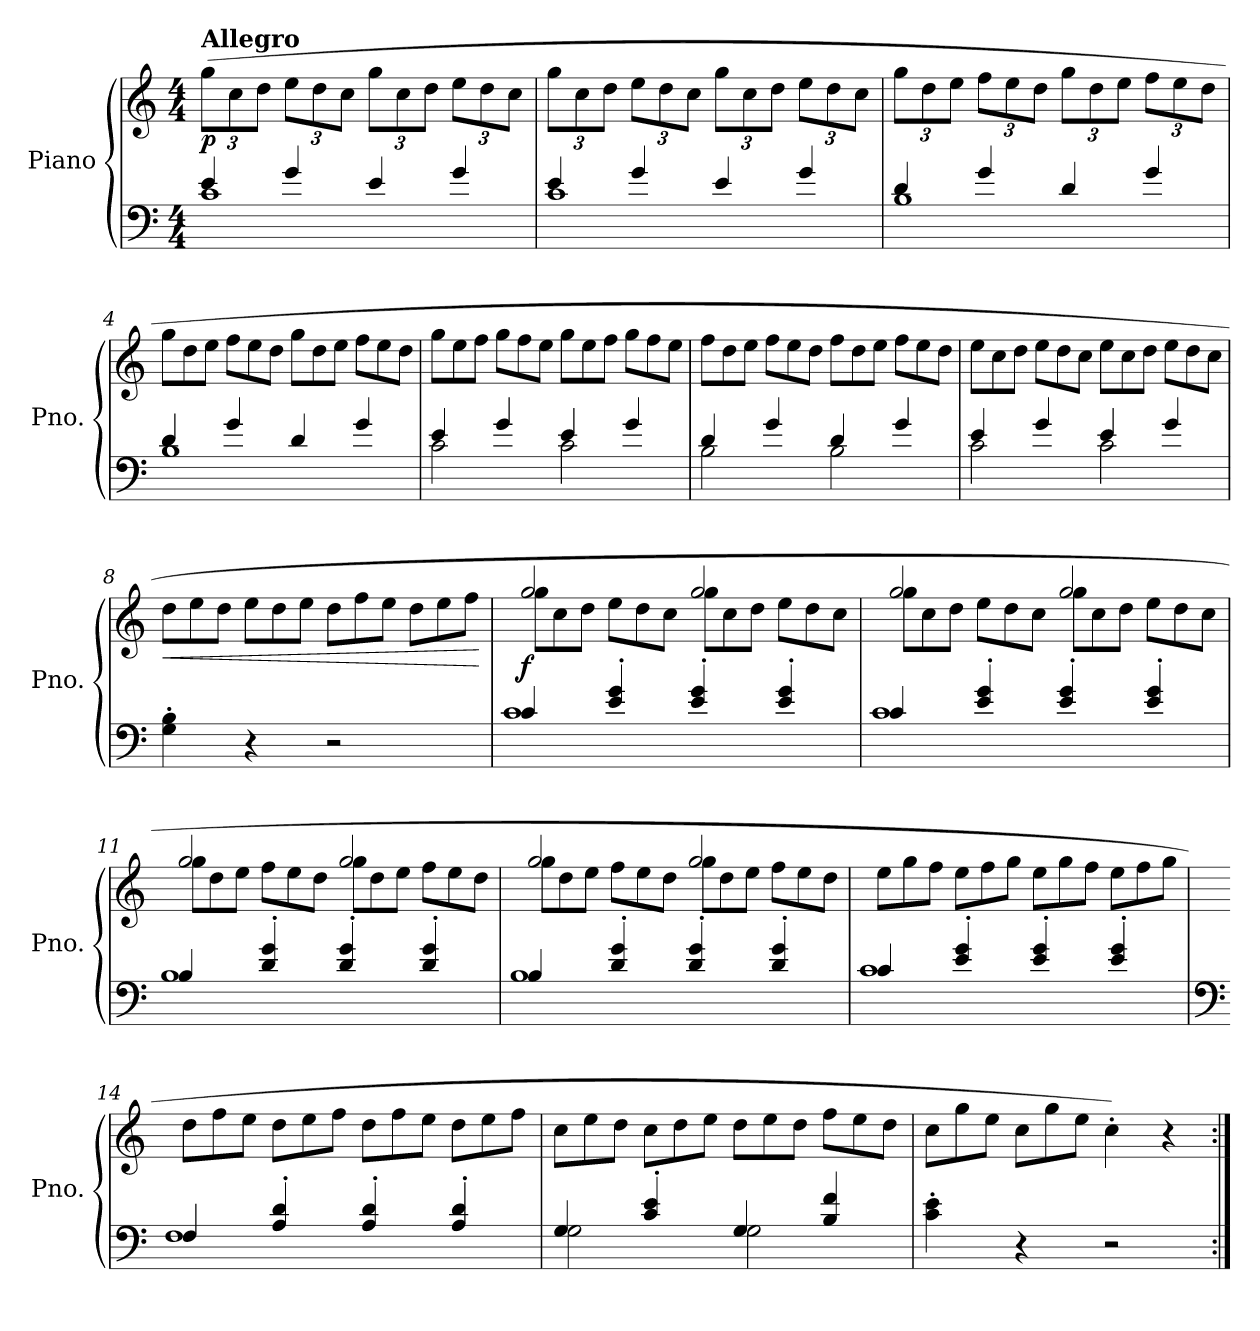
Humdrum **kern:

**kern	**kern	**dynam
*part1	*part1	*part1
*staff2	*staff1	*staff1/2
*I"Piano	*	*
*I'Pno.	*	*
*clefF4	*clefG2	*
*k[]	*k[]	*
*M4/4	*M4/4	*
=1	=1	=1
*^	*	*
*	*	*Xbrackettup	*
*v	*v	*	*
*MM200	*MM200	*
*^	*	*
!	!	!LO:TX:a:B:t=Allegro	!
!	!	!	!LO:DY:b
4e/	1c<	(>12gg\L	p
.	.	12cc\	.
.	.	12dd\J	.
4g/	.	12ee\L	.
.	.	12dd\	.
.	.	12cc\J	.
4e/	.	12gg\L	.
.	.	12cc\	.
.	.	12dd\J	.
4g/	.	12ee\L	.
.	.	12dd\	.
.	.	12cc\J	.
=2	=2	=2	=2
4e/	1c	12gg\L	.
.	.	12cc\	.
.	.	12dd\J	.
4g/	.	12ee\L	.
.	.	12dd\	.
.	.	12cc\J	.
4e/	.	12gg\L	.
.	.	12cc\	.
.	.	12dd\J	.
4g/	.	12ee\L	.
.	.	12dd\	.
.	.	12cc\J	.
=3	=3	=3	=3
4d/	1B<	12gg\L	.
.	.	12dd\	.
.	.	12ee\J	.
4g/	.	12ff\L	.
.	.	12ee\	.
.	.	12dd\J	.
4d/	.	12gg\L	.
.	.	12dd\	.
.	.	12ee\J	.
4g/	.	12ff\L	.
.	.	12ee\	.
.	.	12dd\J	.
!!LO:LB:g=z
=4	=4	=4	=4
*	*	*Xtuplet	*
4d/	1B	12gg\L	.
.	.	12dd\	.
.	.	12ee\J	.
4g/	.	12ff\L	.
.	.	12ee\	.
.	.	12dd\J	.
4d/	.	12gg\L	.
.	.	12dd\	.
.	.	12ee\J	.
4g/	.	12ff\L	.
.	.	12ee\	.
.	.	12dd\J	.
=5	=5	=5	=5
4e/	2c\	12gg\L	.
.	.	12ee\	.
.	.	12ff\J	.
4g/	.	12gg\L	.
.	.	12ff\	.
.	.	12ee\J	.
4e/	2c\	12gg\L	.
.	.	12ee\	.
.	.	12ff\J	.
4g/	.	12gg\L	.
.	.	12ff\	.
.	.	12ee\J	.
=6	=6	=6	=6
4d/	2B\	12ff\L	.
.	.	12dd\	.
.	.	12ee\J	.
4g/	.	12ff\L	.
.	.	12ee\	.
.	.	12dd\J	.
4d/	2B\	12ff\L	.
.	.	12dd\	.
.	.	12ee\J	.
4g/	.	12ff\L	.
.	.	12ee\	.
.	.	12dd\J	.
!!LO:LB:g=z
=7	=7	=7	=7
4e/	2c\	12ee\L	.
.	.	12cc\	.
.	.	12dd\J	.
4g/	.	12ee\L	.
.	.	12dd\	.
.	.	12cc\J	.
4e/	2c\	12ee\L	.
.	.	12cc\	.
.	.	12dd\J	.
4g/	.	12ee\L	.
.	.	12dd\	.
.	.	12cc\J	.
*v	*v	*	*
=8	=8	=8
!	!	!LO:HP:b
4G\' 4B\'	12dd\L	<
.	12ee\	.
.	12dd\J	.
4r	12ee\L	.
.	12dd\	.
.	12ee\J	.
2r	12dd\L	.
.	12ff\	.
.	12ee\J	.
.	12dd\L	.
.	12ee\	.
.	12ff\J	.
.	.	[
=9	=9	=9
*^	*^	*
!	!	!	!	!LO:DY:b
4c/	1c	(>2gg/	12gg\L)	f
.	.	.	12cc>\	.
.	.	.	12dd\J	.
4e/' 4g/'	.	.	12ee\L	.
.	.	.	12dd\	.
.	.	.	12cc\J	.
4e/' 4g/'	.	2gg/	12gg\L	.
.	.	.	12cc\	.
.	.	.	12dd\J	.
4e/' 4g/'	.	.	12ee\L	.
.	.	.	12dd\	.
.	.	.	12cc\J	.
!!LO:LB:g=z	!!
=10	=10	=10	=10	=10
4c/	1c	2gg/	12gg\L	.
.	.	.	12cc\	.
.	.	.	12dd\J	.
4e/' 4g/'	.	.	12ee\L	.
.	.	.	12dd\	.
.	.	.	12cc\J	.
4e/' 4g/'	.	2gg/	12gg\L	.
.	.	.	12cc\	.
.	.	.	12dd\J	.
4e/' 4g/'	.	.	12ee\L	.
.	.	.	12dd\	.
.	.	.	12cc\J	.
=11	=11	=11	=11	=11
4B/	1B	2gg/	12gg\L	.
.	.	.	12dd\	.
.	.	.	12ee\J	.
4d/' 4g/'	.	.	12ff\L	.
.	.	.	12ee\	.
.	.	.	12dd\J	.
4d/' 4g/'	.	2gg/	12gg\L	.
.	.	.	12dd\	.
.	.	.	12ee\J	.
4d/' 4g/'	.	.	12ff\L	.
.	.	.	12ee\	.
.	.	.	12dd\J	.
!!LO:LB:g=z	!!
=12	=12	=12	=12	=12
4B/	1B	2gg/	12gg\L	.
.	.	.	12dd\	.
.	.	.	12ee\J	.
4d/' 4g/'	.	.	12ff\L	.
.	.	.	12ee\	.
.	.	.	12dd\J	.
4d/' 4g/'	.	2gg/	12gg\L	.
.	.	.	12dd\	.
.	.	.	12ee\J	.
4d/' 4g/'	.	.	12ff\L	.
.	.	.	12ee\	.
.	.	.	12dd\J	.
*	*	*v	*v	*
=13	=13	=13	=13
4c/	1c	12ee\L	.
.	.	12gg\	.
.	.	12ff\J	.
4e/' 4g/'	.	12ee\L	.
.	.	12ff\	.
.	.	12gg\J	.
4e/' 4g/'	.	12ee\L	.
.	.	12gg\	.
.	.	12ff\J	.
4e/' 4g/'	.	12ee\L	.
.	.	12ff\	.
.	.	12gg\J	.
=14	=14	=14	=14
*clefF4	*	*	*
4F/	1F	12dd\L	.
.	.	12ff\	.
.	.	12ee\J	.
4A/' 4d/'	.	12dd\L	.
.	.	12ee\	.
.	.	12ff\J	.
4A/' 4d/'	.	12dd\L	.
.	.	12ff\	.
.	.	12ee\J	.
4A/' 4d/'	.	12dd\L	.
.	.	12ee\	.
.	.	12ff\J	.
!!LO:PB:g=z
=15	=15	=15	=15
4G/	2G\	12cc\L	.
.	.	12ee\	.
.	.	12dd\J	.
4c/' 4e/'	.	12cc\L	.
.	.	12dd\	.
.	.	12ee\J	.
4G/	2G\	12dd\L	.
.	.	12ee\	.
.	.	12dd\J	.
4B/ 4f/	.	12ff\L	.
.	.	12ee\	.
.	.	12dd\J	.
*v	*v	*	*
=16	=16	=16
4c\' 4e\'	12cc\L	.
.	12gg\	.
.	12ee\J	.
4r	12cc\L	.
.	12gg\	.
.	12ee\J	.
2r	4cc'\)	.
.	4r	.
=:|!	=:|!	=:|!
*-	*-	*-
